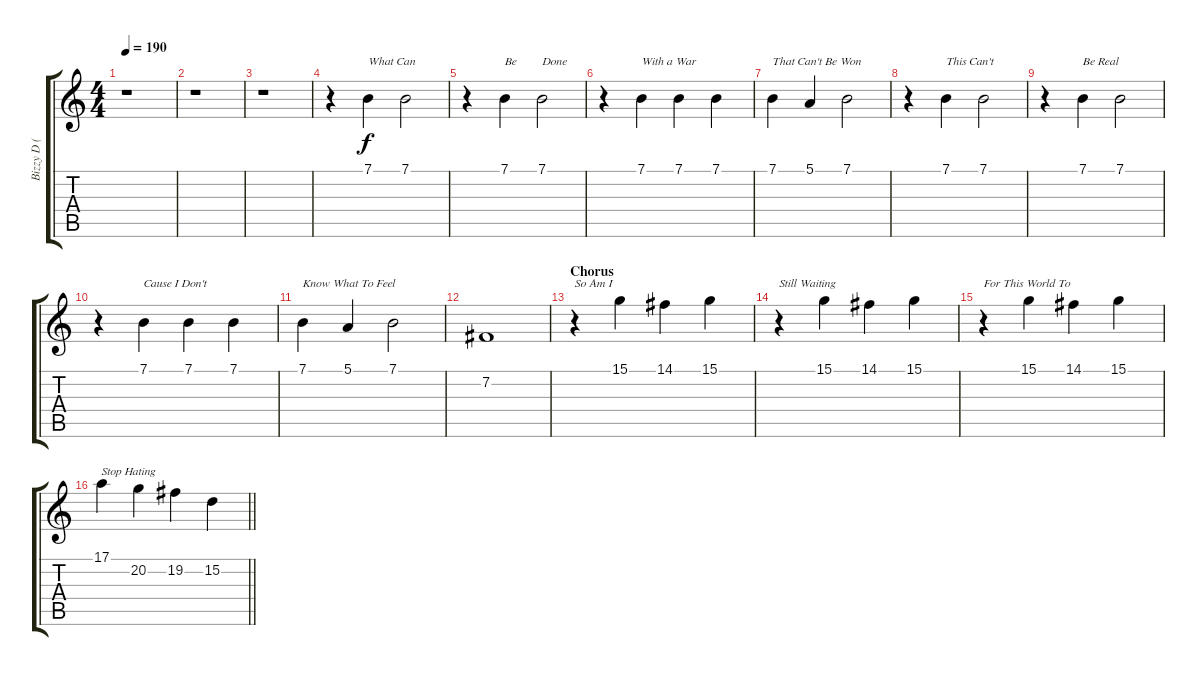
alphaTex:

\track ("Bizzy D ( Lead Vocals )" "Bizzy D ( ") {instrument lead6voice}
\staff {score tabs}
\tuning (E4 B3 G3 D3 A2 E2) {hide}
\ts (4 4)
\tempo 190
\clef g2
\ks c
r.1{dy f} |
r.1 |
r.1 |
r.4 7.1.4{txt "What Can"} 7.1.2 |
r.4 7.1.4{txt "Be"} 7.1.2{txt "Done"} |
r.4 7.1.4{txt "With a War"} 7.1.4 7.1.4 |
7.1.4{txt "That Can't Be Won"} 5.1.4 7.1.2 |
r.4 7.1.4{txt "This Can't"} 7.1.2 |
r.4 7.1.4{txt "Be Real"} 7.1.2 |
r.4 7.1.4{txt "Cause I Don't"} 7.1.4 7.1.4 |
7.1.4{txt "Know What To Feel"} 5.1.4 7.1.2 |
7.2.1 |
\section ("" "Chorus")
r.4{txt "So Am I"} 15.1.4 14.1.4 15.1.4 |
r.4{txt "Still Waiting"} 15.1.4 14.1.4 15.1.4 |
r.4{txt "For This World To"} 15.1.4 14.1.4 15.1.4 |
\barLineRight lightlight
17.1.4{txt "Stop Hating"} 20.2.4 19.2.4 15.2.4
